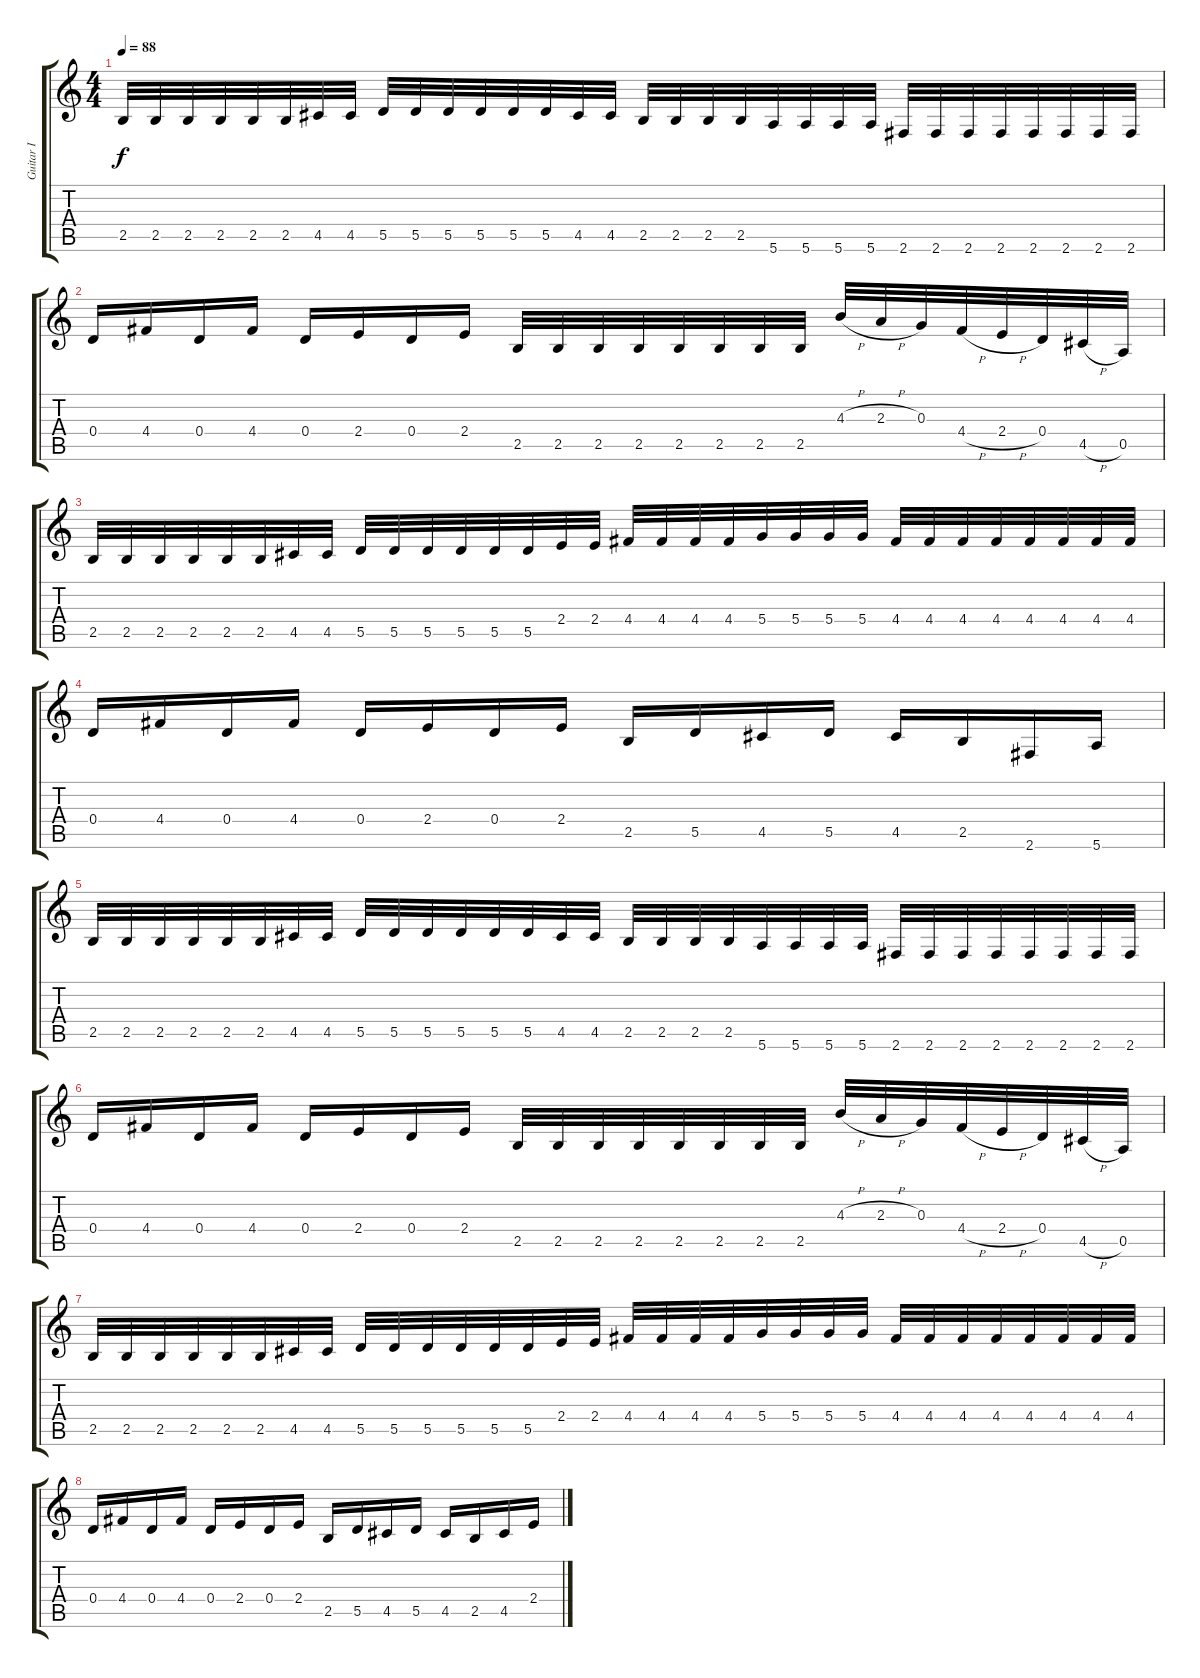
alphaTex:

\track ("Guitar I" "Guitar I") {instrument distortionguitar}
\staff {score tabs}
\tuning (E4 B3 G3 D3 A2 E2) {hide}
\ts (4 4)
\tempo 88
\clef g2
\ks c
2.5.32{dy f} 2.5.32 2.5.32 2.5.32 2.5.32 2.5.32 4.5.32 4.5.32 5.5.32 5.5.32 5.5.32 5.5.32 5.5.32 5.5.32 4.5.32 4.5.32 2.5.32 2.5.32 2.5.32 2.5.32 5.6.32 5.6.32 5.6.32 5.6.32 2.6.32 2.6.32 2.6.32 2.6.32 2.6.32 2.6.32 2.6.32 2.6.32 |
0.4.16 4.4.16 0.4.16 4.4.16 0.4.16 2.4.16 0.4.16 2.4.16 2.5.32 2.5.32 2.5.32 2.5.32 2.5.32 2.5.32 2.5.32 2.5.32 4.3{h}.32 2.3{h}.32 0.3.32 4.4{h}.32 2.4{h}.32 0.4.32 4.5{h}.32 0.5.32 |
2.5.32 2.5.32 2.5.32 2.5.32 2.5.32 2.5.32 4.5.32 4.5.32 5.5.32 5.5.32 5.5.32 5.5.32 5.5.32 5.5.32 2.4.32 2.4.32 4.4.32 4.4.32 4.4.32 4.4.32 5.4.32 5.4.32 5.4.32 5.4.32 4.4.32 4.4.32 4.4.32 4.4.32 4.4.32 4.4.32 4.4.32 4.4.32 |
0.4.16 4.4.16 0.4.16 4.4.16 0.4.16 2.4.16 0.4.16 2.4.16 2.5.16 5.5.16 4.5.16 5.5.16 4.5.16 2.5.16 2.6.16 5.6.16 |
2.5.32 2.5.32 2.5.32 2.5.32 2.5.32 2.5.32 4.5.32 4.5.32 5.5.32 5.5.32 5.5.32 5.5.32 5.5.32 5.5.32 4.5.32 4.5.32 2.5.32 2.5.32 2.5.32 2.5.32 5.6.32 5.6.32 5.6.32 5.6.32 2.6.32 2.6.32 2.6.32 2.6.32 2.6.32 2.6.32 2.6.32 2.6.32 |
0.4.16 4.4.16 0.4.16 4.4.16 0.4.16 2.4.16 0.4.16 2.4.16 2.5.32 2.5.32 2.5.32 2.5.32 2.5.32 2.5.32 2.5.32 2.5.32 4.3{h}.32 2.3{h}.32 0.3.32 4.4{h}.32 2.4{h}.32 0.4.32 4.5{h}.32 0.5.32 |
2.5.32 2.5.32 2.5.32 2.5.32 2.5.32 2.5.32 4.5.32 4.5.32 5.5.32 5.5.32 5.5.32 5.5.32 5.5.32 5.5.32 2.4.32 2.4.32 4.4.32 4.4.32 4.4.32 4.4.32 5.4.32 5.4.32 5.4.32 5.4.32 4.4.32 4.4.32 4.4.32 4.4.32 4.4.32 4.4.32 4.4.32 4.4.32 |
0.4.16 4.4.16 0.4.16 4.4.16 0.4.16 2.4.16 0.4.16 2.4.16 2.5.16 5.5.16 4.5.16 5.5.16 4.5.16 2.5.16 4.5.16 2.4.16
